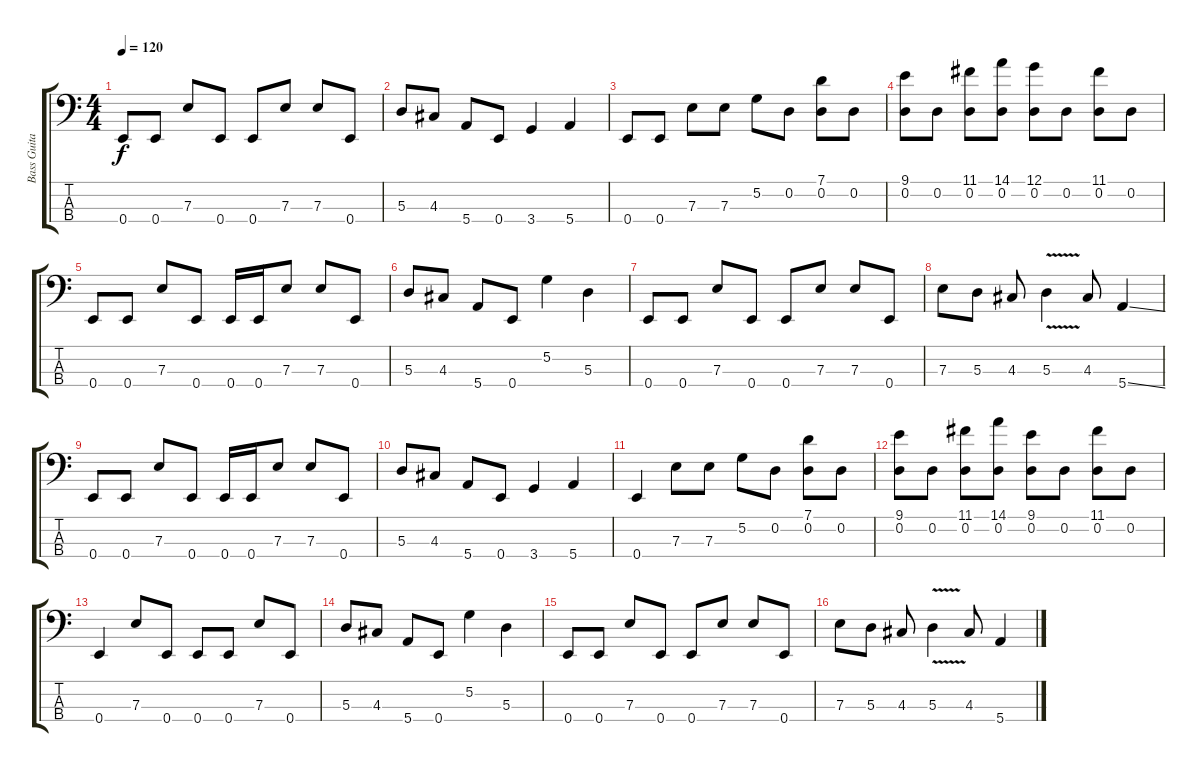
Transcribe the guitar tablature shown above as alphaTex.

\track ("Bass Guitar" "Bass Guita") {instrument electricbassfinger}
\staff {score tabs}
\tuning (G2 D2 A1 E1) {hide}
\ts (4 4)
\tempo 120
\clef f4
\ks c
0.4.8{dy f} 0.4.8 7.3.8 0.4.8 0.4.8 7.3.8 7.3.8 0.4.8 |
5.3.8 4.3.8 5.4.8 0.4.8 3.4.4 5.4.4 |
0.4.8 0.4.8 7.3.8 7.3.8 5.2.8 0.2.8 (7.1 0.2).8 0.2.8 |
(9.1 0.2).8 0.2.8 (11.1 0.2).8 (14.1 0.2).8 (12.1 0.2).8 0.2.8 (11.1 0.2).8 0.2.8 |
0.4.8 0.4.8 7.3.8 0.4.8 0.4.16 0.4.16 7.3.8 7.3.8 0.4.8 |
5.3.8 4.3.8 5.4.8 0.4.8 5.2.4 5.3.4 |
0.4.8 0.4.8 7.3.8 0.4.8 0.4.8 7.3.8 7.3.8 0.4.8 |
7.3.8 5.3.8 4.3.8 5.3{v}.4 4.3.8 5.4{ss}.4 |
0.4.8 0.4.8 7.3.8 0.4.8 0.4.16 0.4.16 7.3.8 7.3.8 0.4.8 |
5.3.8 4.3.8 5.4.8 0.4.8 3.4.4 5.4.4 |
0.4.4 7.3.8 7.3.8 5.2.8 0.2.8 (7.1 0.2).8 0.2.8 |
(9.1 0.2).8 0.2.8 (11.1 0.2).8 (14.1 0.2).8 (9.1 0.2).8 0.2.8 (11.1 0.2).8 0.2.8 |
0.4.4 7.3.8 0.4.8 0.4.8 0.4.8 7.3.8 0.4.8 |
5.3.8 4.3.8 5.4.8 0.4.8 5.2.4 5.3.4 |
0.4.8 0.4.8 7.3.8 0.4.8 0.4.8 7.3.8 7.3.8 0.4.8 |
7.3.8 5.3.8 4.3.8 5.3{v}.4 4.3.8 5.4{ss}.4
